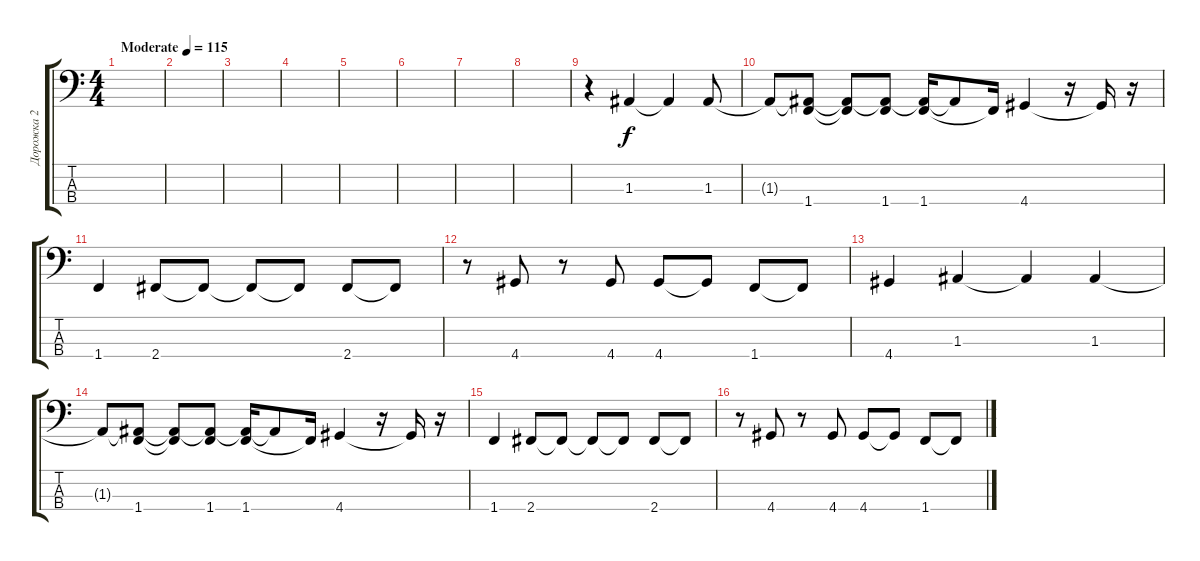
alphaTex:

\track ("Дорожка 2" "Дорожка 2") {instrument electricbasspick}
\staff {score tabs}
\tuning (G2 D2 A1 E1) {hide}
\ts (4 4)
\tempo (115 "Moderate")
\clef f4
\ks c
|
|
|
|
|
|
|
|
r.4 1.3.4 1.3{t}.4 1.3.8 |
1.3{t}.8 (1.3{t} 1.4).8 (1.3{t} 1.4{t}).8 (1.3{t} 1.4).8 (1.3{t} 1.4).16 1.3{t}.8 1.4{t}.16 4.4.4 r.16 4.4{t}.16 r.16 |
1.4.4 2.4.8 2.4{t}.8 2.4{t}.8 2.4{t}.8 2.4.8 2.4{t}.8 |
r.8 4.4.8 r.8 4.4.8 4.4.8 4.4{t}.8 1.4.8 1.4{t}.8 |
4.4.4 1.3.4 1.3{t}.4 1.3.4 |
1.3{t}.8 (1.3{t} 1.4).8 (1.3{t} 1.4{t}).8 (1.3{t} 1.4).8 (1.3{t} 1.4).16 1.3{t}.8 1.4{t}.16 4.4.4 r.16 4.4{t}.16 r.16 |
1.4.4 2.4.8 2.4{t}.8 2.4{t}.8 2.4{t}.8 2.4.8 2.4{t}.8 |
r.8 4.4.8 r.8 4.4.8 4.4.8 4.4{t}.8 1.4.8 1.4{t}.8
